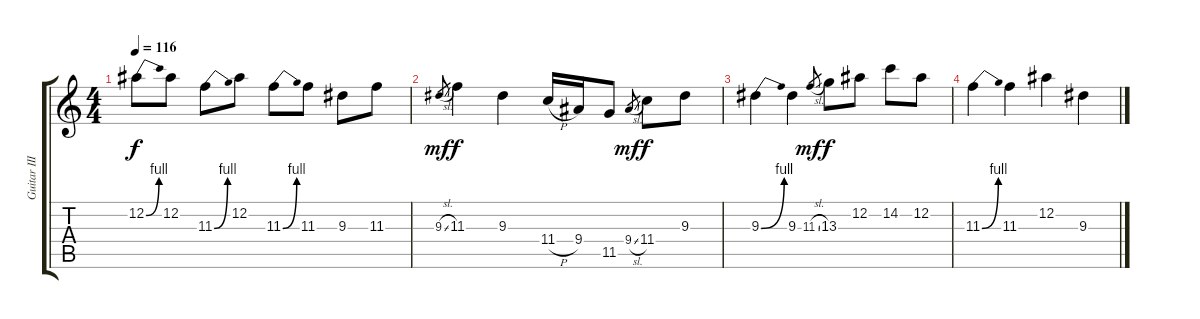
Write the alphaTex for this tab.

\track ("Guitar III" "Guitar III") {instrument overdrivenguitar}
\staff {score tabs}
\tuning (Eb4 Bb3 Gb3 Db3 Ab2 Eb2) {hide}
\ts (4 4)
\tempo 116
\clef g2
\ks c
12.2{be (bend 0 0 60 4)}.8{dy f volume 4} 12.2.8 11.3{be (bend 0 0 60 4)}.8 12.2.8 11.3{be (bend 0 0 60 4)}.8 11.3.8 9.3.8 11.3.8 |
9.3{sl}.8{gr dy mf} 11.3.4{dy f} 9.3.4 11.4{h}.16 9.4.16 11.5.8 9.4{sl}.8{gr dy mf} 11.4.8{dy f} 9.3.8 |
9.3{be (bend 0 0 60 4)}.4{volume 0} 9.3.4 11.3{sl}.8{gr dy mf} 13.3.8{dy f} 12.2.8 14.2.8 12.2.8 |
11.3{be (bend 0 0 60 4)}.4 11.3.4 12.2.4 9.3.4
